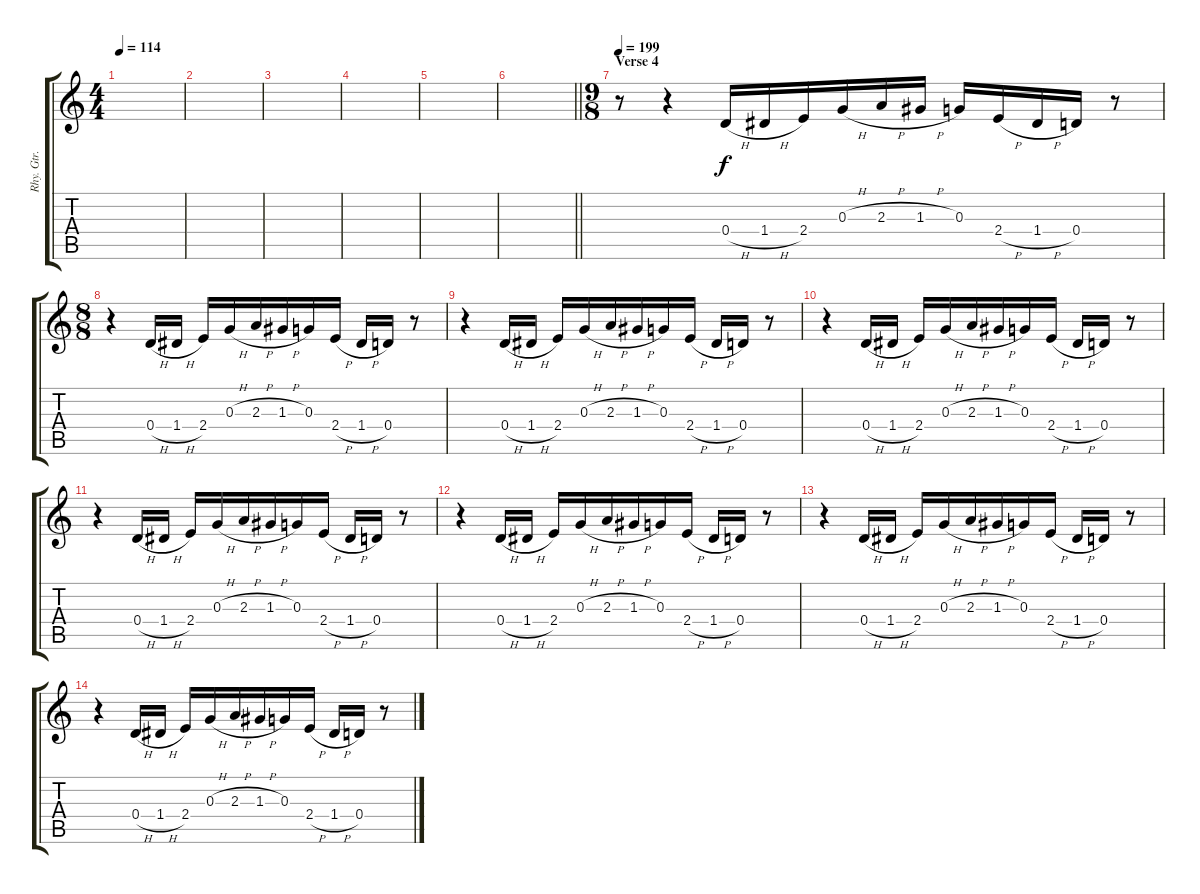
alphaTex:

\track ("Rhy. Gtr. 3" "Rhy. Gtr. ") {instrument distortionguitar}
\staff {score tabs}
\tuning (E4 B3 G3 D3 A2 E2) {hide}
\ts (4 4)
\tempo 114
\clef g2
\ks c
|
|
|
|
|
\barLineRight lightlight
|
\ts (9 8)
\section ("" "Verse 4")
\tempo 199
r.8 r.4 0.4{h}.16 1.4{h}.16 2.4.16 0.3{h}.16 2.3{h}.16 1.3{h}.16 0.3.16 2.4{h}.16 1.4{h}.16 0.4.16 r.8 |
\ts (8 8)
r.4 0.4{h}.16 1.4{h}.16 2.4.16 0.3{h}.16 2.3{h}.16 1.3{h}.16 0.3.16 2.4{h}.16 1.4{h}.16 0.4.16 r.8 |
r.4 0.4{h}.16 1.4{h}.16 2.4.16 0.3{h}.16 2.3{h}.16 1.3{h}.16 0.3.16 2.4{h}.16 1.4{h}.16 0.4.16 r.8 |
r.4 0.4{h}.16 1.4{h}.16 2.4.16 0.3{h}.16 2.3{h}.16 1.3{h}.16 0.3.16 2.4{h}.16 1.4{h}.16 0.4.16 r.8 |
r.4 0.4{h}.16 1.4{h}.16 2.4.16 0.3{h}.16 2.3{h}.16 1.3{h}.16 0.3.16 2.4{h}.16 1.4{h}.16 0.4.16 r.8 |
r.4 0.4{h}.16 1.4{h}.16 2.4.16 0.3{h}.16 2.3{h}.16 1.3{h}.16 0.3.16 2.4{h}.16 1.4{h}.16 0.4.16 r.8 |
r.4 0.4{h}.16 1.4{h}.16 2.4.16 0.3{h}.16 2.3{h}.16 1.3{h}.16 0.3.16 2.4{h}.16 1.4{h}.16 0.4.16 r.8 |
r.4 0.4{h}.16 1.4{h}.16 2.4.16 0.3{h}.16 2.3{h}.16 1.3{h}.16 0.3.16 2.4{h}.16 1.4{h}.16 0.4.16 r.8
